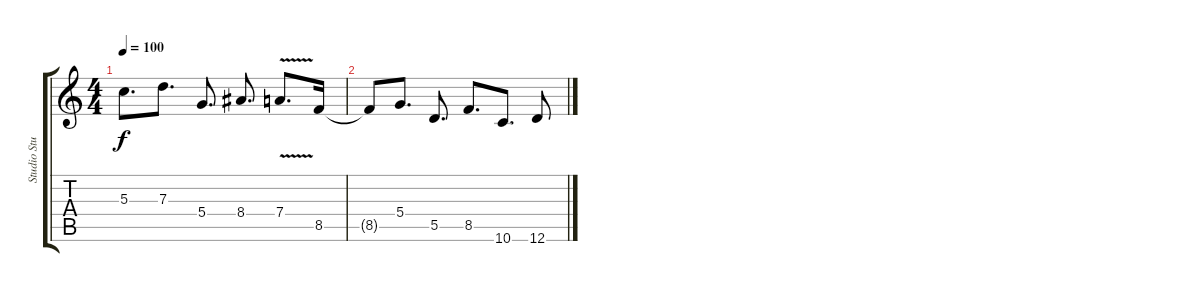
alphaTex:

\track ("Studio Stuff" "Studio Stu") {instrument overdrivenguitar}
\staff {score tabs}
\tuning (E4 B3 G3 D3 A2 D2) {hide}
\ts (4 4)
\tempo 100
\clef g2
\ks c
5.3.8{d dy f} 7.3.8{d} 5.4.8{d} 8.4.8{d} 7.4{v}.8{d} 8.5.16 |
8.5{t}.8 5.4.8{d} 5.5.8{d} 8.5.8{d} 10.6.8{d} 12.6.8
